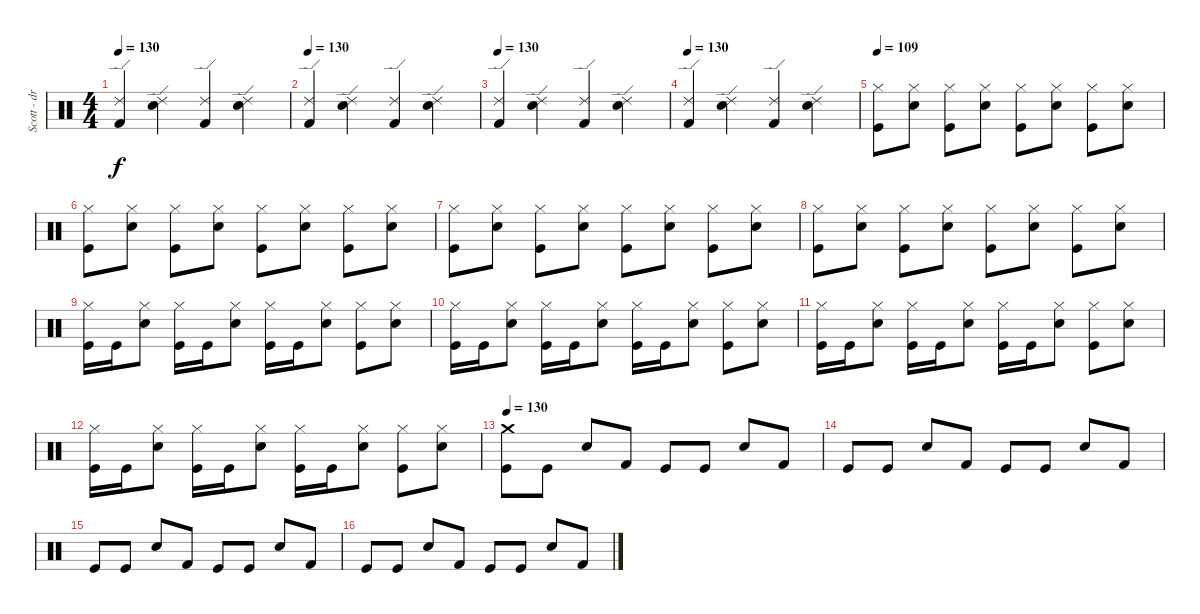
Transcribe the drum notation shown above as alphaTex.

\track ("Scott - drums" "Scott - dr") {instrument percussion}
\staff {score}
\articulation defaults
\ts (4 4)
\tempo 130
\clef neutral
\ks c
("Kick (hit) 2" "Ride (edge) 2").4{dy f} ("Snare (hit) 2" "Ride (edge) 2").4 ("Kick (hit) 2" "Ride (edge) 2").4 ("Electric Snare (hit)" "Ride (edge) 2").4 |
\tempo 130
("Kick (hit) 2" "Ride (edge) 2").4 ("Snare (hit) 2" "Ride (edge) 2").4 ("Kick (hit) 2" "Ride (edge) 2").4 ("Electric Snare (hit)" "Ride (edge) 2").4 |
\tempo 130
("Kick (hit) 2" "Ride (edge) 2").4 ("Snare (hit) 2" "Ride (edge) 2").4 ("Kick (hit) 2" "Ride (edge) 2").4 ("Electric Snare (hit)" "Ride (edge) 2").4 |
\tempo 130
("Kick (hit) 2" "Ride (edge) 2").4 ("Snare (hit) 2" "Ride (edge) 2").4 ("Kick (hit) 2" "Ride (edge) 2").4 ("Electric Snare (hit)" "Ride (edge) 2").4 |
\tempo 109
("Hi-Hat (closed)" "Kick (hit)").8 ("Hi-Hat (closed)" "Electric Snare (hit)").8 ("Hi-Hat (closed)" "Kick (hit)").8 ("Hi-Hat (closed)" "Electric Snare (hit)").8 ("Hi-Hat (closed)" "Kick (hit)").8 ("Hi-Hat (closed)" "Electric Snare (hit)").8 ("Hi-Hat (closed)" "Kick (hit)").8 ("Hi-Hat (closed)" "Electric Snare (hit)").8 |
("Hi-Hat (closed)" "Kick (hit)").8 ("Hi-Hat (closed)" "Electric Snare (hit)").8 ("Hi-Hat (closed)" "Kick (hit)").8 ("Hi-Hat (closed)" "Electric Snare (hit)").8 ("Hi-Hat (closed)" "Kick (hit)").8 ("Hi-Hat (closed)" "Electric Snare (hit)").8 ("Hi-Hat (closed)" "Kick (hit)").8 ("Hi-Hat (closed)" "Electric Snare (hit)").8 |
("Hi-Hat (closed)" "Kick (hit)").8 ("Hi-Hat (closed)" "Electric Snare (hit)").8 ("Hi-Hat (closed)" "Kick (hit)").8 ("Hi-Hat (closed)" "Electric Snare (hit)").8 ("Hi-Hat (closed)" "Kick (hit)").8 ("Hi-Hat (closed)" "Electric Snare (hit)").8 ("Hi-Hat (closed)" "Kick (hit)").8 ("Hi-Hat (closed)" "Electric Snare (hit)").8 |
("Hi-Hat (closed)" "Kick (hit)").8 ("Hi-Hat (closed)" "Electric Snare (hit)").8 ("Hi-Hat (closed)" "Kick (hit)").8 ("Hi-Hat (closed)" "Electric Snare (hit)").8 ("Hi-Hat (closed)" "Kick (hit)").8 ("Hi-Hat (closed)" "Electric Snare (hit)").8 ("Hi-Hat (closed)" "Kick (hit)").8 ("Hi-Hat (closed)" "Electric Snare (hit)").8 |
("Hi-Hat (closed)" "Kick (hit)").16 "Kick (hit)".16 ("Hi-Hat (closed)" "Electric Snare (hit)").8 ("Hi-Hat (closed)" "Kick (hit)").16 "Kick (hit)".16 ("Hi-Hat (closed)" "Electric Snare (hit)").8 ("Hi-Hat (closed)" "Kick (hit)").16 "Kick (hit)".16 ("Hi-Hat (closed)" "Electric Snare (hit)").8 ("Hi-Hat (closed)" "Kick (hit)").8 ("Hi-Hat (closed)" "Electric Snare (hit)").8 |
("Hi-Hat (closed)" "Kick (hit)").16 "Kick (hit)".16 ("Hi-Hat (closed)" "Electric Snare (hit)").8 ("Hi-Hat (closed)" "Kick (hit)").16 "Kick (hit)".16 ("Hi-Hat (closed)" "Electric Snare (hit)").8 ("Hi-Hat (closed)" "Kick (hit)").16 "Kick (hit)".16 ("Hi-Hat (closed)" "Electric Snare (hit)").8 ("Hi-Hat (closed)" "Kick (hit)").8 ("Hi-Hat (closed)" "Electric Snare (hit)").8 |
("Hi-Hat (closed)" "Kick (hit)").16 "Kick (hit)".16 ("Hi-Hat (closed)" "Electric Snare (hit)").8 ("Hi-Hat (closed)" "Kick (hit)").16 "Kick (hit)".16 ("Hi-Hat (closed)" "Electric Snare (hit)").8 ("Hi-Hat (closed)" "Kick (hit)").16 "Kick (hit)".16 ("Hi-Hat (closed)" "Electric Snare (hit)").8 ("Hi-Hat (closed)" "Kick (hit)").8 ("Hi-Hat (closed)" "Electric Snare (hit)").8 |
("Hi-Hat (closed)" "Kick (hit)").16 "Kick (hit)".16 ("Hi-Hat (closed)" "Electric Snare (hit)").8 ("Hi-Hat (closed)" "Kick (hit)").16 "Kick (hit)".16 ("Hi-Hat (closed)" "Electric Snare (hit)").8 ("Hi-Hat (closed)" "Kick (hit)").16 "Kick (hit)".16 ("Hi-Hat (closed)" "Electric Snare (hit)").8 ("Hi-Hat (closed)" "Kick (hit)").8 ("Hi-Hat (closed)" "Electric Snare (hit)").8 |
\tempo 130
("Crash medium (hit)" "Kick (hit)").8 "Kick (hit)".8 "Electric Snare (hit)".8 "Kick (hit) 2".8 "Kick (hit)".8 "Kick (hit)".8 "Electric Snare (hit)".8 "Kick (hit) 2".8 |
"Kick (hit)".8 "Kick (hit)".8 "Electric Snare (hit)".8 "Kick (hit) 2".8 "Kick (hit)".8 "Kick (hit)".8 "Electric Snare (hit)".8 "Kick (hit) 2".8 |
"Kick (hit)".8 "Kick (hit)".8 "Electric Snare (hit)".8 "Kick (hit) 2".8 "Kick (hit)".8 "Kick (hit)".8 "Electric Snare (hit)".8 "Kick (hit) 2".8 |
"Kick (hit)".8 "Kick (hit)".8 "Electric Snare (hit)".8 "Kick (hit) 2".8 "Kick (hit)".8 "Kick (hit)".8 "Electric Snare (hit)".8 "Kick (hit) 2".8
